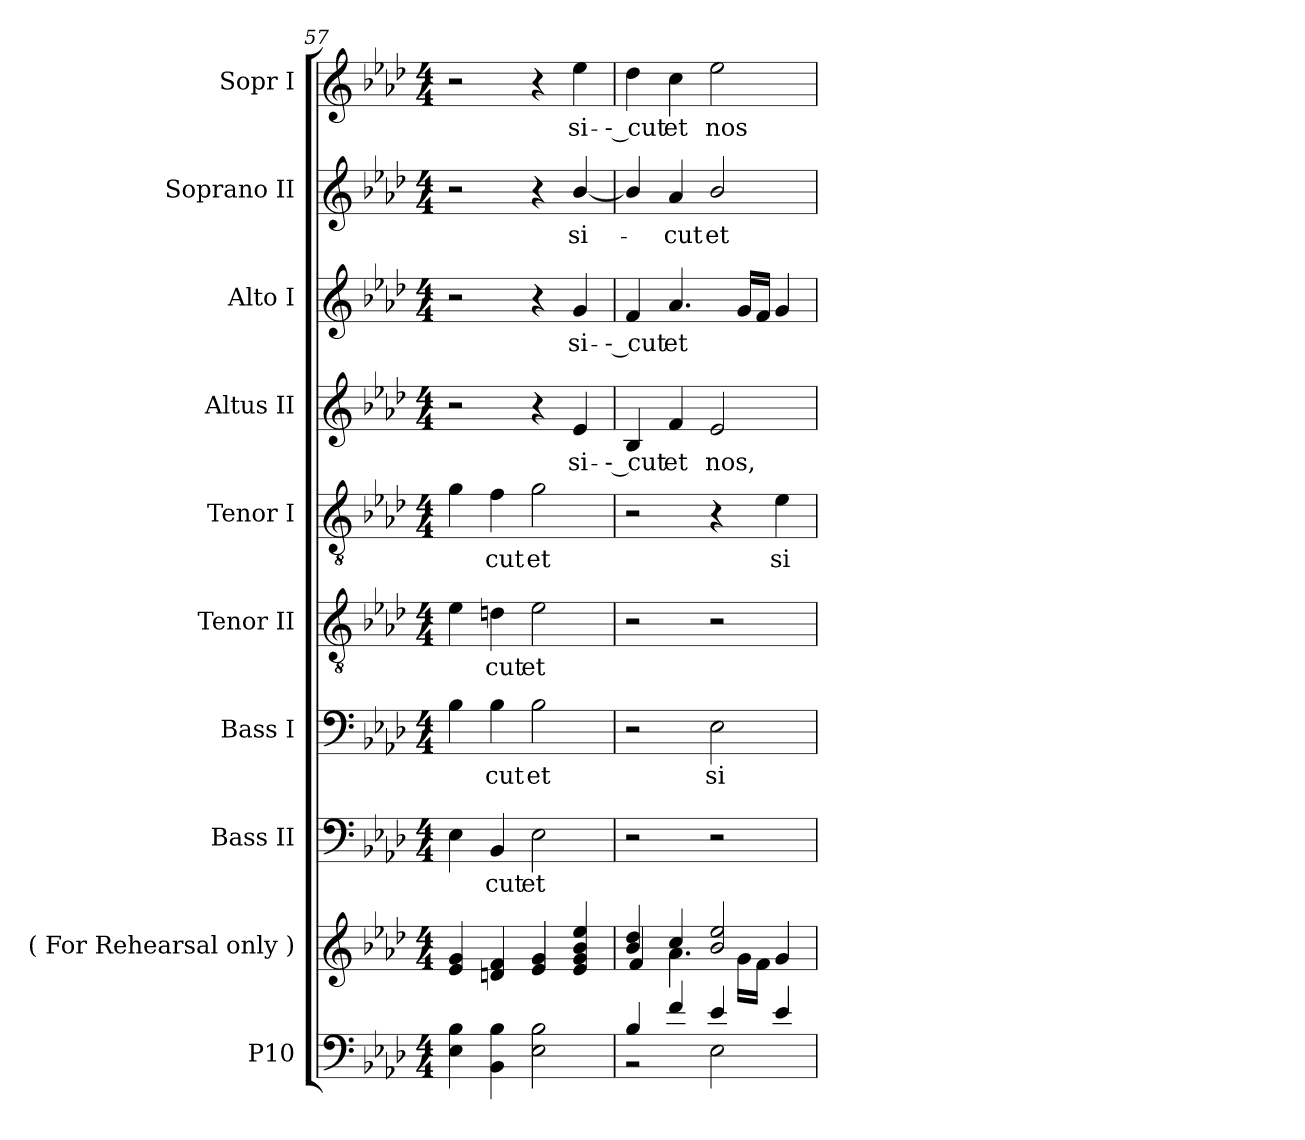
**kern	**kern	**kern	**text	**kern	**text	**kern	**text	**kern	**text	**kern	**text	**kern	**text	**kern	**text	**kern	**text
*part10	*part9	*part8	*part8	*part7	*part7	*part6	*part6	*part5	*part5	*part4	*part4	*part3	*part3	*part2	*part2	*part1	*part1
*staff10	*staff9	*staff8	*staff8	*staff7	*staff7	*staff6	*staff6	*staff5	*staff5	*staff4	*staff4	*staff3	*staff3	*staff2	*staff2	*staff1	*staff1
*I"P10	*I"( For Rehearsal  only )	*I"Bass II	*	*I"Bass I	*	*I"Tenor II	*	*I"Tenor I	*	*I"Altus II	*	*I"Alto I	*	*I"Soprano II	*	*I"Sopr I	*
*	*I'Reh.	*I'B-II	*	*I'B-I	*	*I'T-II	*	*I'T-I	*	*I'A-II	*	*I'A-I	*	*I'S-II	*	*I'S-I	*
*clefF4	*clefG2	*clefF4	*	*clefF4	*	*clefGv2	*	*clefGv2	*	*clefG2	*	*clefG2	*	*clefG2	*	*clefG2	*
*	*	*	*	*	*	*ITrd7c12	*	*ITrd7c12	*	*	*	*	*	*	*	*	*
*k[b-e-a-d-]	*k[b-e-a-d-]	*k[b-e-a-d-]	*	*k[b-e-a-d-]	*	*k[b-e-a-d-]	*	*k[b-e-a-d-]	*	*k[b-e-a-d-]	*	*k[b-e-a-d-]	*	*k[b-e-a-d-]	*	*k[b-e-a-d-]	*
*A-:	*A-:	*A-:	*	*A-:	*	*A-:	*	*A-:	*	*A-:	*	*A-:	*	*A-:	*	*A-:	*
*M4/4	*M4/4	*M4/4	*	*M4/4	*	*M4/4	*	*M4/4	*	*M4/4	*	*M4/4	*	*M4/4	*	*M4/4	*
=57	=57	=57	=57	=57	=57	=57	=57	=57	=57	=57	=57	=57	=57	=57	=57	=57	=57
4E-i\ 4B-i	4e-i/ 4gi	4E-i\	.	4B-i\	.	4E-i\	.	4Gi\	.	2r	.	2r	.	2r	.	2r	.
!	!	!	!LO:LY:b:color=#000000	!	!	!	!	!	!	!	!	!	!	!	!	!	!
!	!	!	!	!	!LO:LY:b:color=#000000	!	!	!	!	!	!	!	!	!	!	!	!
!	!	!	!	!	!	!	!LO:LY:b:color=#000000	!	!	!	!	!	!	!	!	!	!
!	!	!	!	!	!	!	!	!	!LO:LY:b:color=#000000	!	!	!	!	!	!	!	!
4BB-i\ 4B-i	4dni/ 4fi	4BB-i/	-cut	4B-i\	-cut	4Dni\	-cut	4Fi\	-cut	.	.	.	.	.	.	.	.
!	!	!	!LO:LY:b:color=#000000	!	!	!	!	!	!	!	!	!	!	!	!	!	!
!	!	!	!	!	!LO:LY:b:color=#000000	!	!	!	!	!	!	!	!	!	!	!	!
!	!	!	!	!	!	!	!LO:LY:b:color=#000000	!	!	!	!	!	!	!	!	!	!
!	!	!	!	!	!	!	!	!	!LO:LY:b:color=#000000	!	!	!	!	!	!	!	!
2E-i\ 2B-i	4e-i/ 4gi	2E-i\	et	2B-i\	et	2E-i\	et	2Gi\	et	4r	.	4r	.	4r	.	4r	.
!	!	!	!	!	!	!	!	!	!	!	!LO:LY:b:color=#000000	!	!	!	!	!	!
!	!	!	!	!	!	!	!	!	!	!	!	!	!LO:LY:b:color=#000000	!	!	!	!
!	!	!	!	!	!	!	!	!	!	!	!	!	!	!	!LO:LY:b:color=#000000	!	!
!	!	!	!	!	!	!	!	!	!	!	!	!	!	!	!	!	!LO:LY:b:color=#000000
.	4e-i/ 4gi 4b-i 4ee-i	.	.	.	.	.	.	.	.	4e-i/	si-	4gi/	si-	[4b-i/	si-	4ee-i\	si-
!!LO:PB:g=z
=58	=58	=58	=58	=58	=58	=58	=58	=58	=58	=58	=58	=58	=58	=58	=58	=58	=58
*^	*^	*	*	*	*	*	*	*	*	*	*	*	*	*	*	*	*
!	!	!	!	!	!	!	!	!	!	!	!	!	!LO:LY:b:color=#000000	!	!	!	!	!	!
!	!	!	!	!	!	!	!	!	!	!	!	!	!	!	!LO:LY:b:color=#000000	!	!	!	!
!	!	!	!	!	!	!	!	!	!	!	!	!	!	!	!	!	!	!	!LO:LY:b:color=#000000
4B-i/	2r	4b-i/ 4dd-i	4fi/	2r	.	2r	.	2r	.	2r	.	4B-i/	-- cut	4fi/	-- cut	4b-i/]	.	4dd-i\	-- cut
!	!	!	!	!	!	!	!	!	!	!	!	!	!LO:LY:b:color=#000000	!	!	!	!	!	!
!	!	!	!	!	!	!	!	!	!	!	!	!	!	!	!LO:LY:b:color=#000000	!	!	!	!
!	!	!	!	!	!	!	!	!	!	!	!	!	!	!	!	!	!LO:LY:b:color=#000000	!	!
!	!	!	!	!	!	!	!	!	!	!	!	!	!	!	!	!	!	!	!LO:LY:b:color=#000000
4fi/	.	4cci/	4.a-i\	.	.	.	.	.	.	.	.	4fi/	et	4.a-i/	et	4a-i/	-cut	4cci\	et
!	!	!	!	!	!	!	!LO:LY:b:color=#000000	!	!	!	!	!	!	!	!	!	!	!	!
!	!	!	!	!	!	!	!	!	!	!	!	!	!LO:LY:b:color=#000000	!	!	!	!	!	!
!	!	!	!	!	!	!	!	!	!	!	!	!	!	!	!	!	!LO:LY:b:color=#000000	!	!
!	!	!	!	!	!	!	!	!	!	!	!	!	!	!	!	!	!	!	!LO:LY:b:color=#000000
4e-i/	2E-i\	2b-i/ 2ee-i	.	2r	.	2E-i\	si-	2r	.	4r	.	2e-i/	nos,	.	.	2b-i/	et	2ee-i\	nos
.	.	.	16gi\LL	.	.	.	.	.	.	.	.	.	.	16gi/LL	.	.	.	.	.
.	.	.	16fi\JJ	.	.	.	.	.	.	.	.	.	.	16fi/JJ	.	.	.	.	.
!	!	!	!	!	!	!	!	!	!	!	!LO:LY:b:color=#000000	!	!	!	!	!	!	!	!
4e-i/	.	.	4gi/	.	.	.	.	.	.	4E-i\	si-	.	.	4gi/	.	.	.	.	.
*v	*v	*	*	*	*	*	*	*	*	*	*	*	*	*	*	*	*	*	*
*	*v	*v	*	*	*	*	*	*	*	*	*	*	*	*	*	*	*	*
=	=	=	=	=	=	=	=	=	=	=	=	=	=	=	=	=	=
*-	*-	*-	*-	*-	*-	*-	*-	*-	*-	*-	*-	*-	*-	*-	*-	*-	*-
